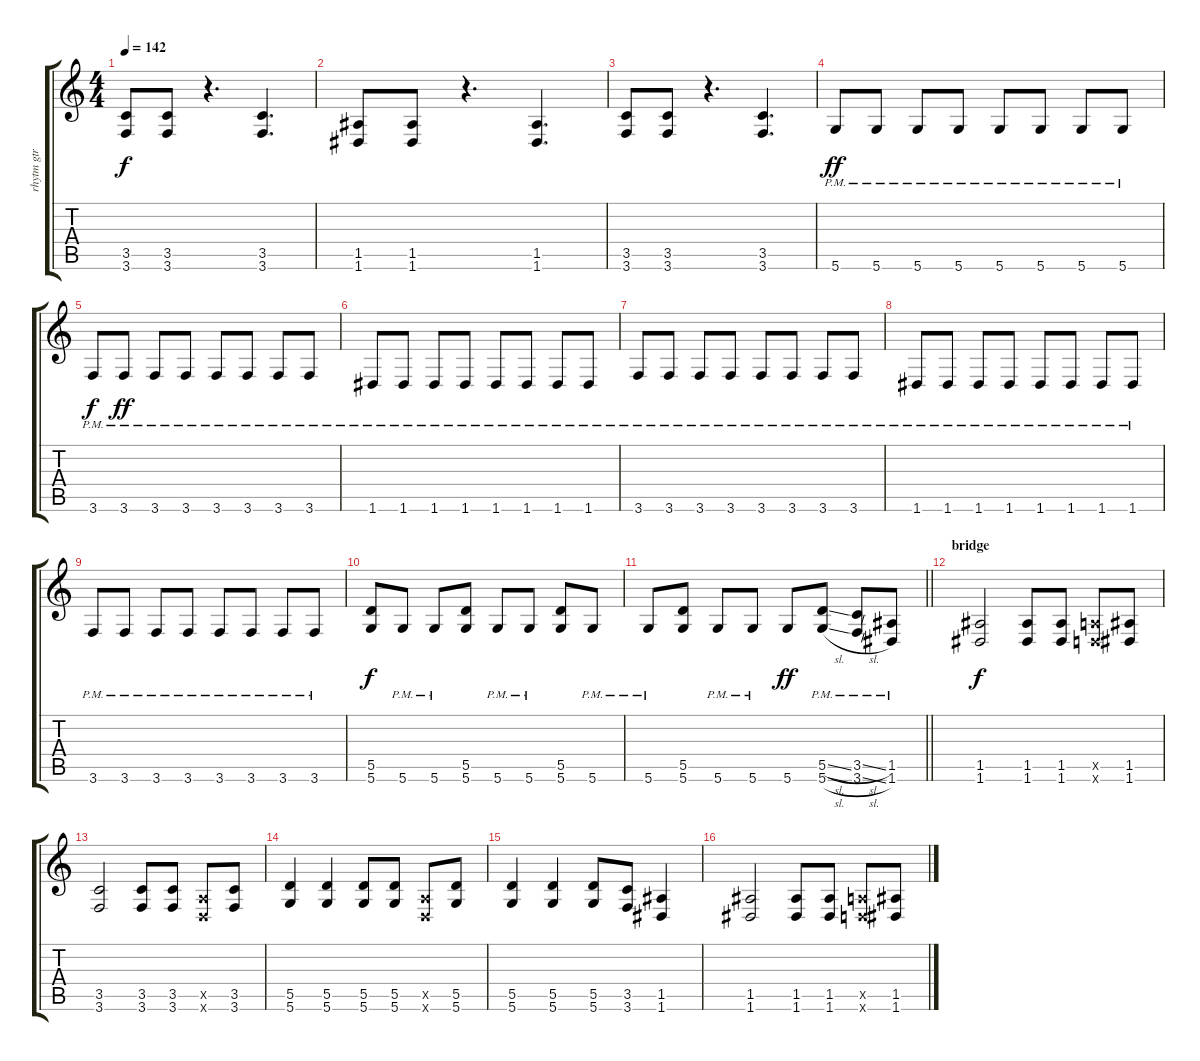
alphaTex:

\track ("rhytm gtr" "rhytm gtr") {instrument distortionguitar}
\staff {score tabs}
\tuning (E4 B3 G3 D3 A2 D2) {hide}
\ts (4 4)
\tempo 142
\clef g2
\ks c
(3.5 3.6).8{dy f} (3.5 3.6).8 r.4{d} (3.5 3.6).4{d} |
(1.5 1.6).8 (1.5 1.6).8 r.4{d} (1.5 1.6).4{d} |
(3.5 3.6).8 (3.5 3.6).8 r.4{d} (3.5 3.6).4{d} |
5.6{pm}.8{dy ff volume 15} 5.6{pm}.8 5.6{pm}.8 5.6{pm}.8 5.6{pm}.8 5.6{pm}.8 5.6{pm}.8 5.6{pm}.8 |
3.6{pm}.8{dy f} 3.6{pm}.8{dy ff} 3.6{pm}.8 3.6{pm}.8 3.6{pm}.8 3.6{pm}.8 3.6{pm}.8 3.6{pm}.8 |
1.6{pm}.8 1.6{pm}.8 1.6{pm}.8 1.6{pm}.8 1.6{pm}.8 1.6{pm}.8 1.6{pm}.8 1.6{pm}.8 |
3.6{pm}.8 3.6{pm}.8 3.6{pm}.8 3.6{pm}.8 3.6{pm}.8 3.6{pm}.8 3.6{pm}.8 3.6{pm}.8 |
1.6{pm}.8 1.6{pm}.8 1.6{pm}.8 1.6{pm}.8 1.6{pm}.8 1.6{pm}.8 1.6{pm}.8 1.6{pm}.8 |
3.6{pm}.8 3.6{pm}.8 3.6{pm}.8 3.6{pm}.8 3.6{pm}.8 3.6{pm}.8 3.6{pm}.8 3.6{pm}.8 |
(5.5 5.6).8{dy f} 5.6{pm}.8 5.6{pm}.8 (5.5 5.6).8 5.6{pm}.8 5.6{pm}.8 (5.5 5.6).8 5.6{pm}.8 |
\barLineRight lightlight
5.6{pm}.8 (5.5 5.6).8 5.6{pm}.8 5.6{pm}.8 5.6.8{dy ff} (5.5{sl pm} 5.6{sl pm}).8 (3.5{sl pm} 3.6{sl pm}).8 (1.5{pm} 1.6{pm}).8 |
\section ("" "bridge")
(1.5 1.6).2{dy f volume 15} (1.5 1.6).8 (1.5 1.6).8 (0.5{x} 0.6{x}).8 (1.5 1.6).8 |
(3.5 3.6).2 (3.5 3.6).8 (3.5 3.6).8 (0.5{x} 0.6{x}).8 (3.5 3.6).8 |
(5.5 5.6).4 (5.5 5.6).4 (5.5 5.6).8 (5.5 5.6).8 (0.5{x} 0.6{x}).8 (5.5 5.6).8 |
(5.5 5.6).4 (5.5 5.6).4 (5.5 5.6).8 (3.5 3.6).8 (1.5 1.6).4 |
(1.5 1.6).2 (1.5 1.6).8 (1.5 1.6).8 (0.5{x} 0.6{x}).8 (1.5 1.6).8
